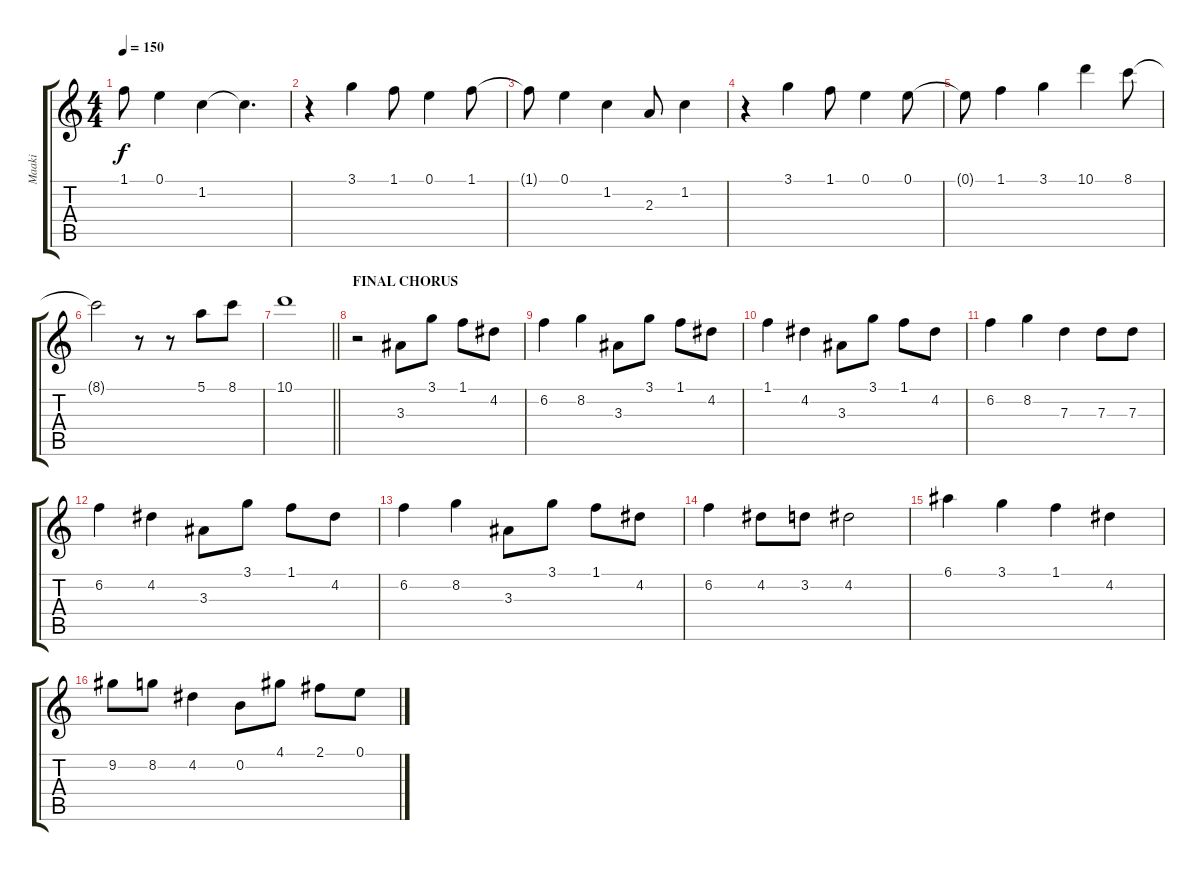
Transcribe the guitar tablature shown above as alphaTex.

\track ("Maaki" "Maaki") {instrument overdrivenguitar}
\staff {score tabs}
\tuning (E4 B3 G3 D3 A2 D2) {hide}
\ts (4 4)
\tempo 150
\clef g2
\ks c
1.1{t}.8{dy f} 0.1.4 1.2.4 1.2{t}.4{d} |
r.4 3.1.4 1.1.8 0.1.4 1.1.8 |
1.1{t}.8 0.1.4 1.2.4 2.3.8 1.2.4 |
r.4 3.1.4 1.1.8 0.1.4 0.1.8 |
0.1{t}.8 1.1.4 3.1.4 10.1.4 8.1.8 |
8.1{t}.2 r.8 r.8 5.1.8 8.1.8 |
\barLineRight lightlight
10.1.1 |
\section ("" "FINAL CHORUS")
r.2 3.3.8 3.1.8 1.1.8 4.2.8 |
6.2.4 8.2.4 3.3.8 3.1.8 1.1.8 4.2.8 |
1.1.4 4.2.4 3.3.8 3.1.8 1.1.8 4.2.8 |
6.2.4 8.2.4 7.3.4 7.3.8 7.3.8 |
6.2.4 4.2.4 3.3.8 3.1.8 1.1.8 4.2.8 |
6.2.4 8.2.4 3.3.8 3.1.8 1.1.8 4.2.8 |
6.2.4 4.2.8 3.2.8 4.2.2 |
6.1.4 3.1.4 1.1.4 4.2.4 |
9.2.8 8.2.8 4.2.4 0.2.8 4.1.8 2.1.8 0.1.8
